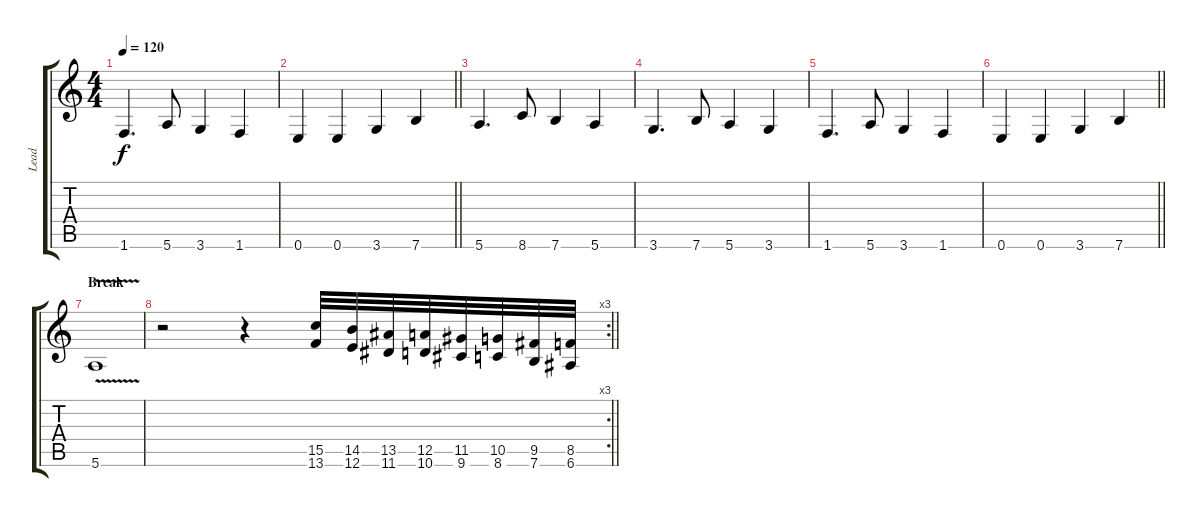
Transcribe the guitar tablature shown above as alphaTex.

\track ("Lead" "Lead") {instrument distortionguitar}
\staff {score tabs}
\tuning (E4 B3 G3 D3 A2 E2) {hide}
\ts (4 4)
\tempo 120
\clef g2
\ks c
1.6.4{d dy f} 5.6.8 3.6.4 1.6.4 |
\barLineRight lightlight
0.6.4 0.6.4 3.6.4 7.6.4 |
5.6.4{d} 8.6.8 7.6.4 5.6.4 |
3.6.4{d} 7.6.8 5.6.4 3.6.4 |
1.6.4{d} 5.6.8 3.6.4 1.6.4 |
\barLineRight lightlight
0.6.4 0.6.4 3.6.4 7.6.4 |
\section ("" "Break")
5.6{v}.1 |
\rc 3
\barLineRight lightlight
r.2 r.4 (15.5 13.6).32{instrument guitarfretnoise} (14.5 12.6).32 (13.5 11.6).32 (12.5 10.6).32 (11.5 9.6).32 (10.5 8.6).32 (9.5 7.6).32 (8.5 6.6).32
